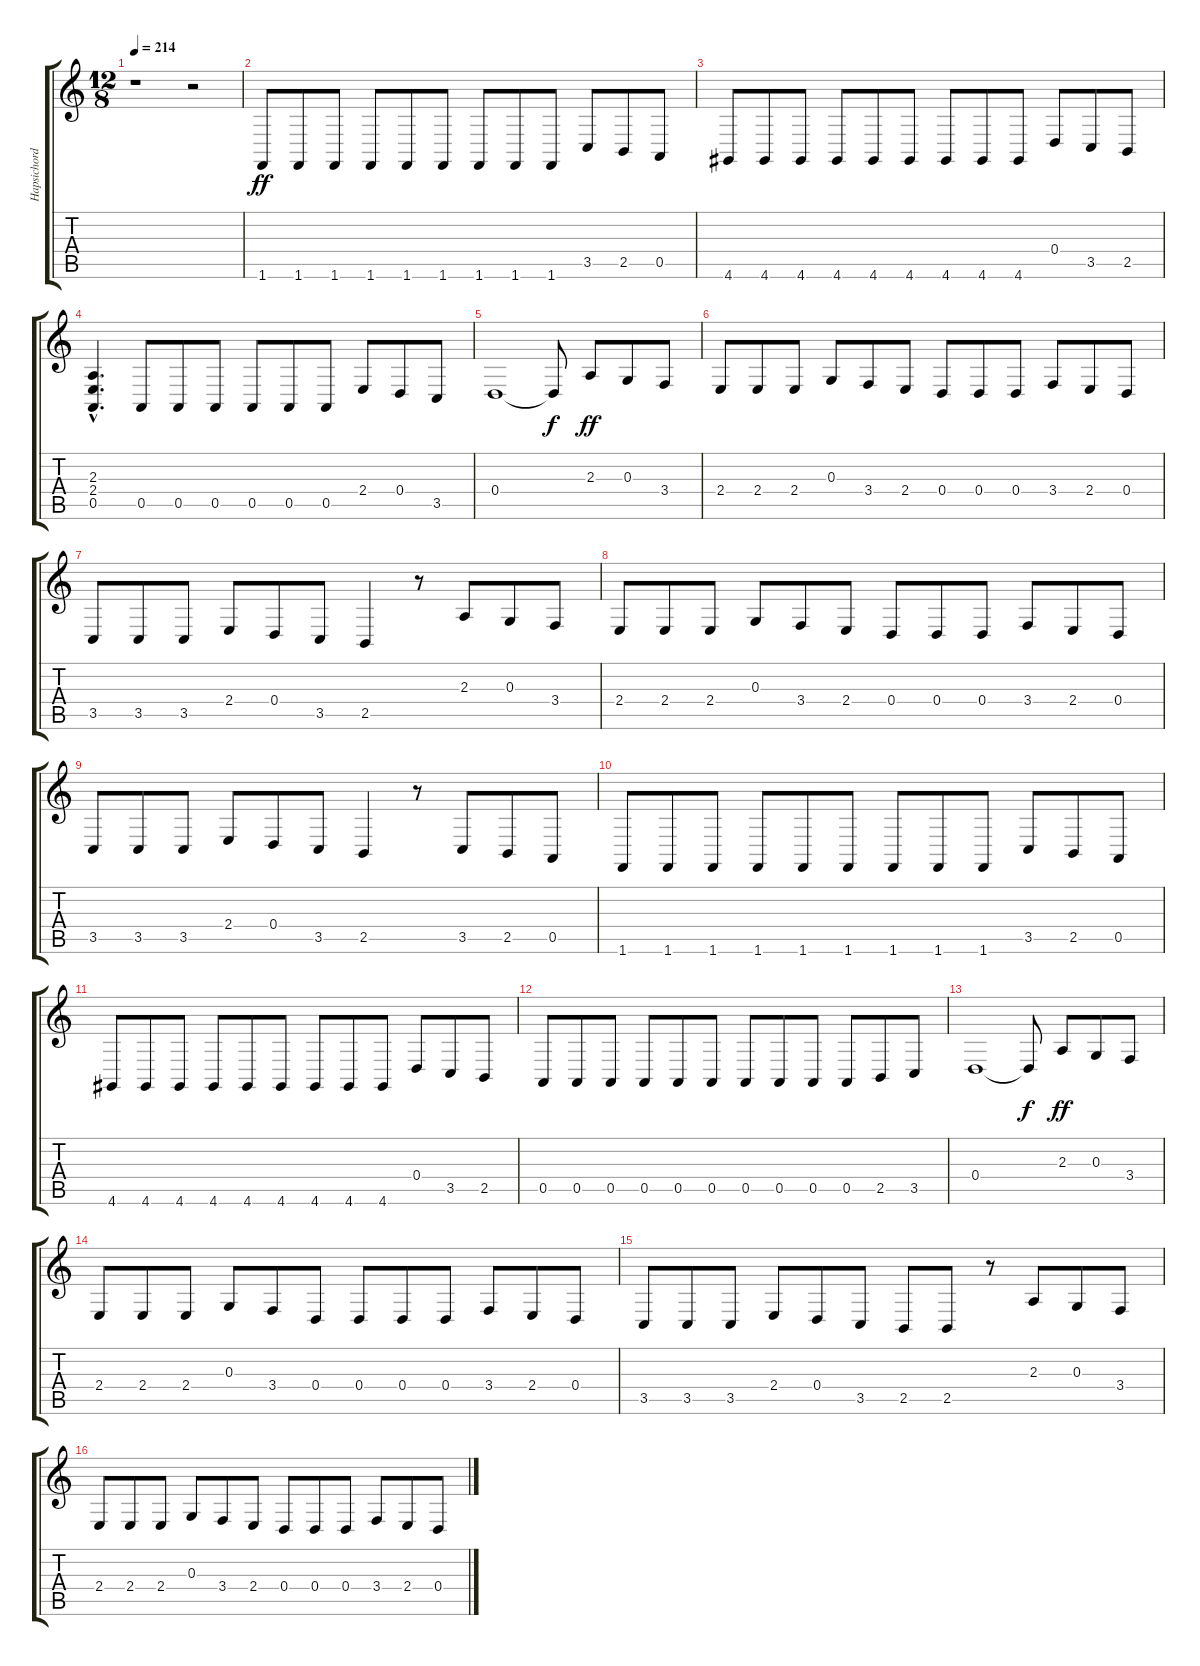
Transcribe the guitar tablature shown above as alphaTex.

\track ("Hapsichord" "Hapsichord") {instrument harpsichord}
\staff {score tabs}
\tuning (E4 B3 G3 D3 A2 E2) {hide}
\ts (12 8)
\tempo 214
\clef g2
\ks c
r.1{dy ff instrument harpsichord} r.2 |
1.6.8{balance 6} 1.6.8 1.6.8 1.6.8 1.6.8 1.6.8 1.6.8 1.6.8 1.6.8 3.5.8 2.5.8 0.5.8 |
4.6.8 4.6.8 4.6.8 4.6.8 4.6.8 4.6.8 4.6.8 4.6.8 4.6.8 0.4.8 3.5.8 2.5.8 |
(2.3{hac} 2.4{hac} 0.5{hac}).4{d} 0.5.8 0.5.8 0.5.8 0.5.8 0.5.8 0.5.8 2.4.8 0.4.8 3.5.8 |
0.4.1 0.4{t}.8{dy f} 2.3.8{dy ff} 0.3.8 3.4.8 |
2.4.8 2.4.8 2.4.8 0.3.8 3.4.8 2.4.8 0.4.8 0.4.8 0.4.8 3.4.8 2.4.8 0.4.8 |
3.5.8 3.5.8 3.5.8 2.4.8 0.4.8 3.5.8 2.5.4 r.8 2.3.8 0.3.8 3.4.8 |
2.4.8 2.4.8 2.4.8 0.3.8 3.4.8 2.4.8 0.4.8 0.4.8 0.4.8 3.4.8 2.4.8 0.4.8 |
3.5.8 3.5.8 3.5.8 2.4.8 0.4.8 3.5.8 2.5.4 r.8 3.5.8 2.5.8 0.5.8 |
1.6.8 1.6.8 1.6.8 1.6.8 1.6.8 1.6.8 1.6.8 1.6.8 1.6.8 3.5.8 2.5.8 0.5.8 |
4.6.8 4.6.8 4.6.8 4.6.8 4.6.8 4.6.8 4.6.8 4.6.8 4.6.8 0.4.8 3.5.8 2.5.8 |
0.5.8 0.5.8 0.5.8 0.5.8 0.5.8 0.5.8 0.5.8 0.5.8 0.5.8 0.5.8 2.5.8 3.5.8 |
0.4.1 0.4{t}.8{dy f} 2.3.8{dy ff} 0.3.8 3.4.8 |
2.4.8 2.4.8 2.4.8 0.3.8 3.4.8 0.4.8 0.4.8 0.4.8 0.4.8 3.4.8 2.4.8 0.4.8 |
3.5.8 3.5.8 3.5.8 2.4.8 0.4.8 3.5.8 2.5.8 2.5.8 r.8 2.3.8 0.3.8 3.4.8 |
2.4.8 2.4.8 2.4.8 0.3.8 3.4.8 2.4.8 0.4.8 0.4.8 0.4.8 3.4.8 2.4.8 0.4.8
